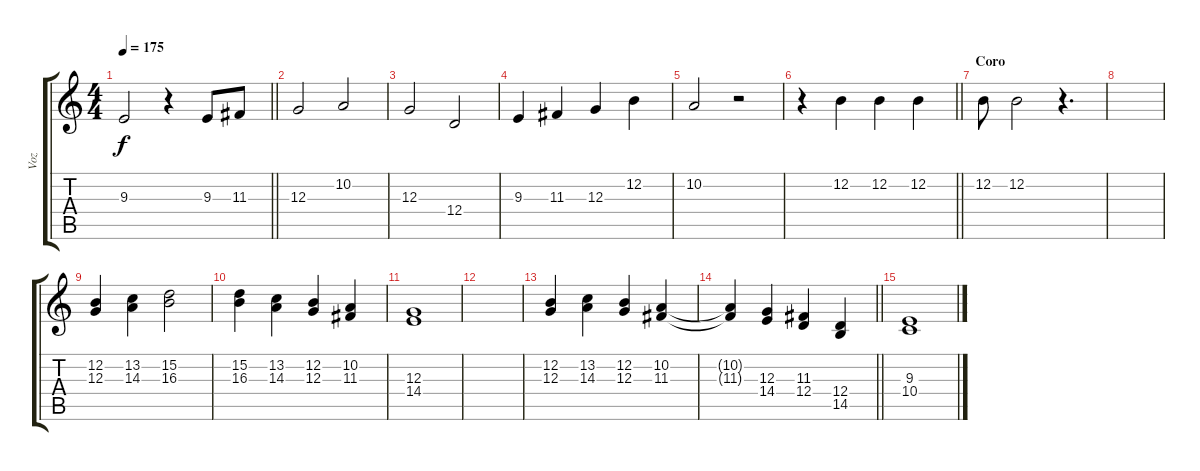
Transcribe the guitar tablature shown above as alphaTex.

\track ("Voz" "Voz") {instrument stringensemble1}
\staff {score tabs}
\tuning (E4 B3 G3 D3 A2 E2) {hide}
\ts (4 4)
\tempo 175
\clef g2
\barLineRight lightlight
\ks c
9.3{t}.2{dy f} r.4 9.3.8 11.3.8 |
\section ("" "")
12.3.2 10.2.2 |
12.3.2 12.4.2 |
9.3.4 11.3.4 12.3.4 12.2.4 |
10.2.2 r.2 |
\barLineRight lightlight
r.4 12.2.4 12.2.4 12.2.4 |
\section ("" "Coro")
12.2.8 12.2.2 r.4{d} |
|
(12.2 12.3).4 (13.2 14.3).4 (15.2 16.3).2 |
(15.2 16.3).4 (13.2 14.3).4 (12.2 12.3).4 (10.2 11.3).4 |
(12.3 14.4).1 |
|
(12.2 12.3).4 (13.2 14.3).4 (12.2 12.3).4 (10.2 11.3).4 |
\barLineRight lightlight
(10.2{t} 11.3{t}).4 (12.3 14.4).4 (11.3 12.4).4 (12.4 14.5).4 |
\section ("" "")
(9.3 10.4).1
